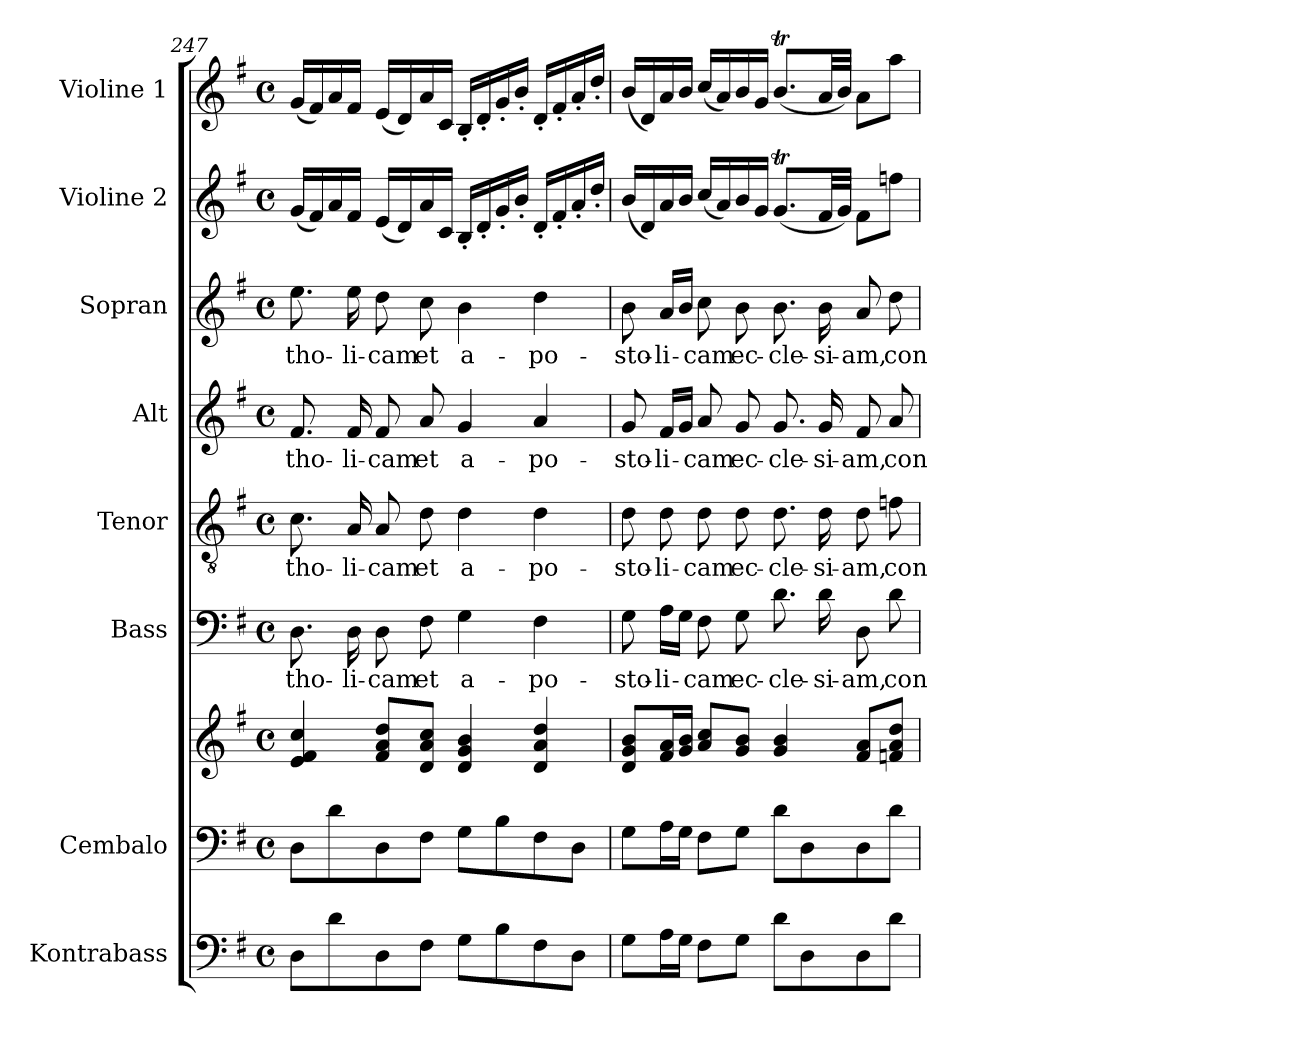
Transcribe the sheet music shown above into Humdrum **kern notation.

**kern	**kern	**kern	**kern	**text	**kern	**text	**kern	**text	**kern	**text	**kern	**kern
*part8	*part7	*part7	*part6	*part6	*part5	*part5	*part4	*part4	*part3	*part3	*part2	*part1
*staff9	*staff8	*staff7	*staff6	*staff6	*staff5	*staff5	*staff4	*staff4	*staff3	*staff3	*staff2	*staff1
*I"Kontrabass	*I"Cembalo	*	*I"Bass	*	*I"Tenor	*	*I"Alt	*	*I"Sopran	*	*I"Violine 2	*I"Violine 1
*I'Kb.	*I'Cemb.	*	*I'B.	*	*I'T.	*	*I'A.	*	*I'S.	*	*I'Vl. 2	*I'Vl. 1
*clefF4	*clefF4	*clefG2	*clefF4	*	*clefGv2	*	*clefG2	*	*clefG2	*	*clefG2	*clefG2
*ITrd7c12	*	*	*	*	*	*	*	*	*	*	*	*
*k[f#]	*k[f#]	*k[f#]	*k[f#]	*	*k[f#]	*	*k[f#]	*	*k[f#]	*	*k[f#]	*k[f#]
*G:	*G:	*G:	*G:	*	*G:	*	*G:	*	*G:	*	*G:	*G:
*M4/4	*M4/4	*M4/4	*M4/4	*	*M4/4	*	*M4/4	*	*M4/4	*	*M4/4	*M4/4
*met(c)	*met(c)	*met(c)	*met(c)	*	*met(c)	*	*met(c)	*	*met(c)	*	*met(c)	*met(c)
=247	=247	=247	=247	=247	=247	=247	=247	=247	=247	=247	=247	=247
!	!	!	!	!LO:LY:b	!	!LO:LY:b	!	!LO:LY:b	!	!LO:LY:b	!	!
8DD\L	8D\L	4e/ 4f#/ 4cc/	8.D\	-tho-	8.c\	-tho-	8.f#/	-tho-	8.ee\	-tho-	(<16g/LL	(<16g/LL
.	.	.	.	.	.	.	.	.	.	.	16f#/)	16f#/)
8D\	8d\	.	.	.	.	.	.	.	.	.	16a/	16a/
!	!	!	!	!LO:LY:b	!	!LO:LY:b	!	!LO:LY:b	!	!LO:LY:b	!	!
.	.	.	16D\	-li-	16A/	-li-	16f#/	-li-	16ee\	-li-	16f#/JJ	16f#/JJ
!	!	!	!	!LO:LY:b	!	!LO:LY:b	!	!LO:LY:b	!	!LO:LY:b	!	!
8DD\	8D\	8f#/ 8a/ 8dd/L	8D\	-cam	8A/	-cam	8f#/	-cam	8dd\	-cam	(<16e/LL	(<16e/LL
.	.	.	.	.	.	.	.	.	.	.	16d/)	16d/)
!	!	!	!	!LO:LY:b	!	!LO:LY:b	!	!LO:LY:b	!	!LO:LY:b	!	!
8FF#\J	8F#\J	8d/ 8a/ 8cc/J	8F#\	et	8d\	et	8a/	et	8cc\	et	16a/	16a/
.	.	.	.	.	.	.	.	.	.	.	16c/JJ	16c/JJ
!	!	!	!	!LO:LY:b	!	!LO:LY:b	!	!LO:LY:b	!	!LO:LY:b	!	!
8GG\L	8G\L	4d/ 4g/ 4b/	4G\	a-	4d\	a-	4g/	a-	4b\	a-	16B'</LL	16B'</LL
.	.	.	.	.	.	.	.	.	.	.	16d'</	16d'</
8BB\	8B\	.	.	.	.	.	.	.	.	.	16g'</	16g'</
.	.	.	.	.	.	.	.	.	.	.	16b'</JJ	16b'</JJ
!	!	!	!	!LO:LY:b	!	!LO:LY:b	!	!LO:LY:b	!	!LO:LY:b	!	!
8FF#\	8F#\	4d/ 4a/ 4dd/	4F#\	-po-	4d\	-po-	4a/	-po-	4dd\	-po-	16d'</LL	16d'</LL
.	.	.	.	.	.	.	.	.	.	.	16f#'</	16f#'</
8DD\J	8D\J	.	.	.	.	.	.	.	.	.	16a'</	16a'</
.	.	.	.	.	.	.	.	.	.	.	16dd'</JJ	16dd'</JJ
!!LO:PB:g=z
=248	=248	=248	=248	=248	=248	=248	=248	=248	=248	=248	=248	=248
!	!	!	!	!LO:LY:b	!	!LO:LY:b	!	!LO:LY:b	!	!LO:LY:b	!	!
8GG\L	8G\L	8d/ 8g/ 8b/L	8G\	-sto-	8d\	-sto-	8g/	-sto-	8b\	-sto-	(<16b/LL	(<16b/LL
.	.	.	.	.	.	.	.	.	.	.	16d/)	16d/)
!	!	!	!	!LO:LY:b	!	!LO:LY:b	!	!LO:LY:b	!	!LO:LY:b	!	!
16AA\L	16A\L	16f#/ 16a/L	16A\LL	-li-	8d\	-li-	16f#/LL	-li-	16a/LL	-li-	16a/	16a/
16GG\JJ	16G\JJ	16g/ 16b/JJ	16G\JJ	.	.	.	16g/JJ	.	16b/JJ	.	16b/JJ	16b/JJ
!	!	!	!	!LO:LY:b	!	!LO:LY:b	!	!LO:LY:b	!	!LO:LY:b	!	!
8FF#\L	8F#\L	8a/ 8cc/L	8F#\	-cam	8d\	-cam	8a/	-cam	8cc\	-cam	(<16cc/LL	(<16cc/LL
.	.	.	.	.	.	.	.	.	.	.	16a/)	16a/)
!	!	!	!	!LO:LY:b	!	!LO:LY:b	!	!LO:LY:b	!	!LO:LY:b	!	!
8GG\J	8G\J	8g/ 8b/J	8G\	ec-	8d\	ec-	8g/	ec-	8b\	ec-	16b/	16b/
.	.	.	.	.	.	.	.	.	.	.	16g/JJ	16g/JJ
!	!	!	!	!LO:LY:b	!	!LO:LY:b	!	!LO:LY:b	!	!LO:LY:b	!	!
8D\L	8d\L	4g/ 4b/	8.d\	-cle-	8.d\	-cle-	8.g/	-cle-	8.b\	-cle-	(<8.gT/L	(<8.bt/L
8DD\	8D\	.	.	.	.	.	.	.	.	.	.	.
!	!	!	!	!LO:LY:b	!	!LO:LY:b	!	!LO:LY:b	!	!LO:LY:b	!	!
.	.	.	16d\	-si-	16d\	-si-	16g/	-si-	16b\	-si-	32f#/LL	32a/LL
.	.	.	.	.	.	.	.	.	.	.	32g/JJJ)	32b/JJJ)
!	!	!	!	!LO:LY:b	!	!LO:LY:b	!	!LO:LY:b	!	!LO:LY:b	!	!
8DD\	8D\	8f#/ 8a/L	8D\	-am,	8d\	-am,	8f#/	-am,	8a/	-am,	8f#\L	8a\L
!	!	!	!	!LO:LY:b	!	!LO:LY:b	!	!LO:LY:b	!	!LO:LY:b	!	!
8D\J	8d\J	8fn/ 8a/ 8dd/J	8d\	con-	8fn\	con-	8a/	con-	8dd\	con-	8ffn\J	8aa\J
=	=	=	=	=	=	=	=	=	=	=	=	=
*-	*-	*-	*-	*-	*-	*-	*-	*-	*-	*-	*-	*-
